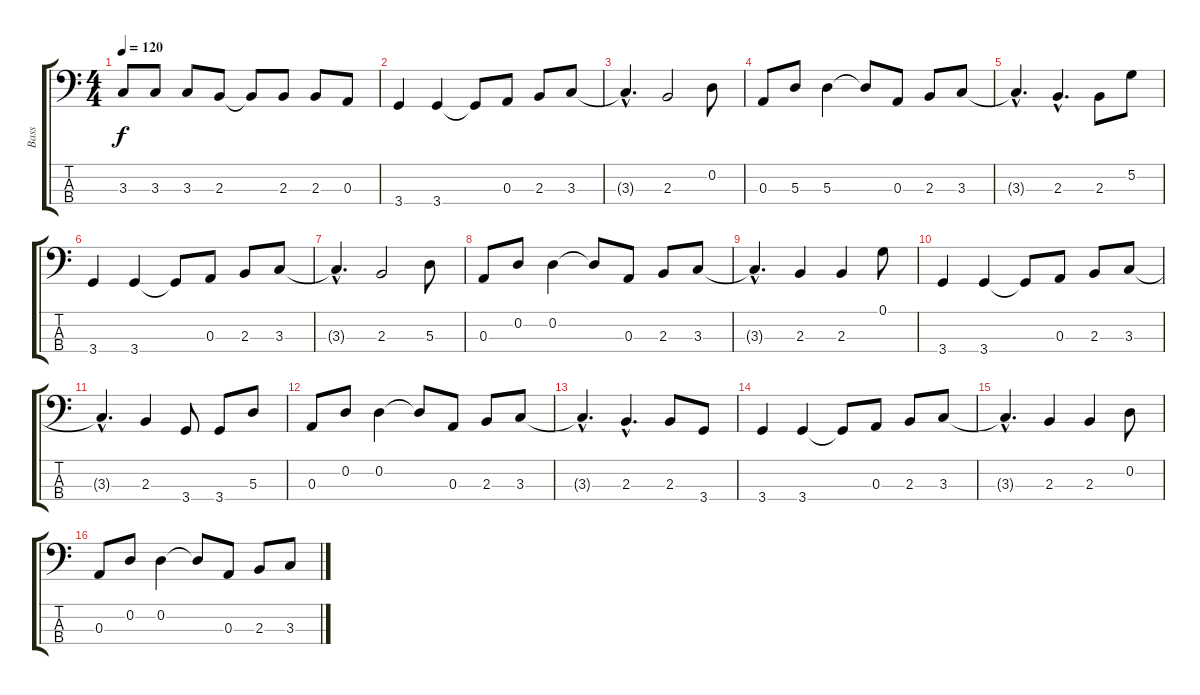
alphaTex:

\track ("Bass" "Bass") {instrument electricbasspick}
\staff {score tabs}
\tuning (G2 D2 A1 E1) {hide}
\ts (4 4)
\tempo 120
\clef f4
\ks c
3.3{t}.8{dy f} 3.3.8 3.3.8 2.3.8 2.3{t}.8 2.3.8 2.3.8 0.3.8 |
3.4.4 3.4.4 3.4{t}.8 0.3.8 2.3.8 3.3.8 |
3.3{hac t}.4{d} 2.3.2 0.2.8 |
0.3.8 5.3.8 5.3.4 5.3{t}.8 0.3.8 2.3.8 3.3.8 |
3.3{hac t}.4{d} 2.3{hac}.4{d} 2.3.8 5.2.8 |
3.4.4 3.4.4 3.4{t}.8 0.3.8 2.3.8 3.3.8 |
3.3{hac t}.4{d} 2.3.2 5.3.8 |
0.3.8 0.2.8 0.2.4 0.2{t}.8 0.3.8 2.3.8 3.3.8 |
3.3{hac t}.4{d} 2.3.4 2.3.4 0.1.8 |
3.4.4 3.4.4 3.4{t}.8 0.3.8 2.3.8 3.3.8 |
3.3{hac t}.4{d} 2.3.4 3.4.8 3.4.8 5.3.8 |
0.3.8 0.2.8 0.2.4 0.2{t}.8 0.3.8 2.3.8 3.3.8 |
3.3{hac t}.4{d} 2.3{hac}.4{d} 2.3.8 3.4.8 |
3.4.4 3.4.4 3.4{t}.8 0.3.8 2.3.8 3.3.8 |
3.3{hac t}.4{d} 2.3.4 2.3.4 0.2.8 |
0.3.8 0.2.8 0.2.4 0.2{t}.8 0.3.8 2.3.8 3.3.8
